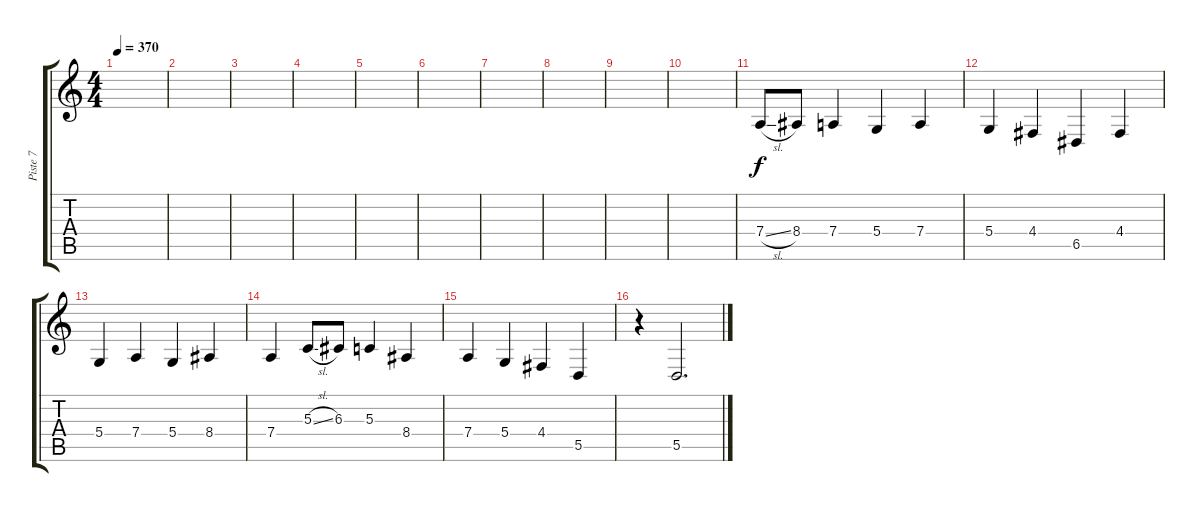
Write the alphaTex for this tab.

\track ("Piste 7" "Piste 7") {instrument stringensemble1}
\staff {score tabs}
\tuning (E4 B3 G3 D3 A2 E2) {hide}
\ts (4 4)
\tempo 370
\clef g2
\ks c
|
|
|
|
|
|
|
|
|
|
7.4{sl}.8 8.4.8 7.4.4 5.4.4 7.4.4 |
5.4.4 4.4.4 6.5.4 4.4.4 |
5.4.4 7.4.4 5.4.4 8.4.4 |
7.4.4 5.3{sl}.8 6.3.8 5.3.4 8.4.4 |
7.4.4 5.4.4 4.4.4 5.5.4 |
r.4 5.5.2{d}
